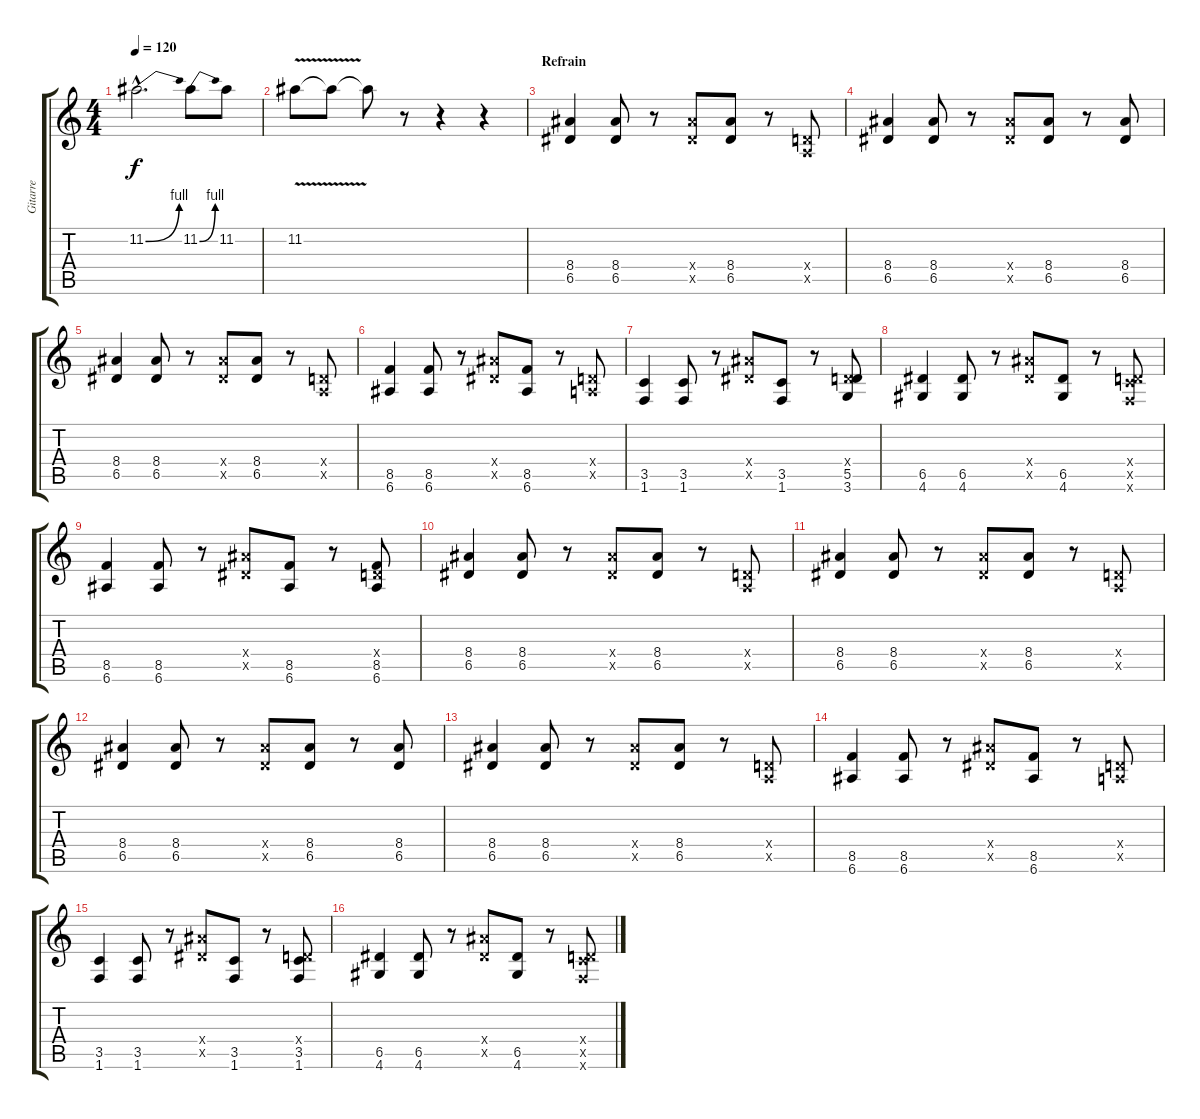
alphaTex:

\track ("Gitarre" "Gitarre") {instrument overdrivenguitar}
\staff {score tabs}
\tuning (E4 B3 G3 D3 A2 E2) {hide}
\ts (4 4)
\tempo 120
\clef g2
\ks c
11.2{be (bend 0 0 60 4) hac}.2{d dy f} 11.2{be (bend 0 0 60 4)}.8 11.2.8 |
11.2{v}.8{volume 12 instrument distortionguitar} 11.2{t}.8 11.2{t}.8 r.8 r.4 r.4 |
\section ("" "Refrain")
(8.4 6.5).4{volume 12} (8.4 6.5).8 r.8 (8.4{x} 6.5{x}).8 (8.4 6.5).8 r.8 (0.4{x} 0.5{x}).8 |
(8.4 6.5).4{volume 12} (8.4 6.5).8 r.8 (8.4{x} 6.5{x}).8 (8.4 6.5).8 r.8 (8.4 6.5).8 |
(8.4 6.5).4{volume 12} (8.4 6.5).8 r.8 (8.4{x} 6.5{x}).8 (8.4 6.5).8 r.8 (0.4{x} 0.5{x}).8 |
(8.5 6.6).4{volume 12} (8.5 6.6).8 r.8 (8.4{x} 6.5{x}).8 (8.5 6.6).8 r.8 (0.4{x} 0.5{x}).8 |
(3.5 1.6).4{volume 12} (3.5 1.6).8 r.8 (8.4{x} 6.5{x}).8 (3.5 1.6).8 r.8 (0.4{x} 5.5 3.6).8 |
(6.5 4.6).4{volume 12} (6.5 4.6).8 r.8 (8.4{x} 6.5{x}).8 (6.5 4.6).8 r.8 (0.4{x} 3.5{x} 1.6{x}).8 |
(8.5 6.6).4{volume 12} (8.5 6.6).8 r.8 (8.4{x} 6.5{x}).8 (8.5 6.6).8 r.8 (0.4{x} 8.5 6.6).8 |
(8.4 6.5).4{volume 12} (8.4 6.5).8 r.8 (8.4{x} 6.5{x}).8 (8.4 6.5).8 r.8 (0.4{x} 0.5{x}).8 |
(8.4 6.5).4{volume 12} (8.4 6.5).8 r.8 (8.4{x} 6.5{x}).8 (8.4 6.5).8 r.8 (0.4{x} 0.5{x}).8 |
(8.4 6.5).4{volume 12} (8.4 6.5).8 r.8 (8.4{x} 6.5{x}).8 (8.4 6.5).8 r.8 (8.4 6.5).8 |
(8.4 6.5).4{volume 12} (8.4 6.5).8 r.8 (8.4{x} 6.5{x}).8 (8.4 6.5).8 r.8 (0.4{x} 0.5{x}).8 |
(8.5 6.6).4{volume 12} (8.5 6.6).8 r.8 (8.4{x} 6.5{x}).8 (8.5 6.6).8 r.8 (0.4{x} 0.5{x}).8 |
(3.5 1.6).4{volume 12} (3.5 1.6).8 r.8 (8.4{x} 6.5{x}).8 (3.5 1.6).8 r.8 (0.4{x} 3.5 1.6).8 |
(6.5 4.6).4{volume 12} (6.5 4.6).8 r.8 (8.4{x} 6.5{x}).8 (6.5 4.6).8 r.8 (0.4{x} 3.5{x} 1.6{x}).8
